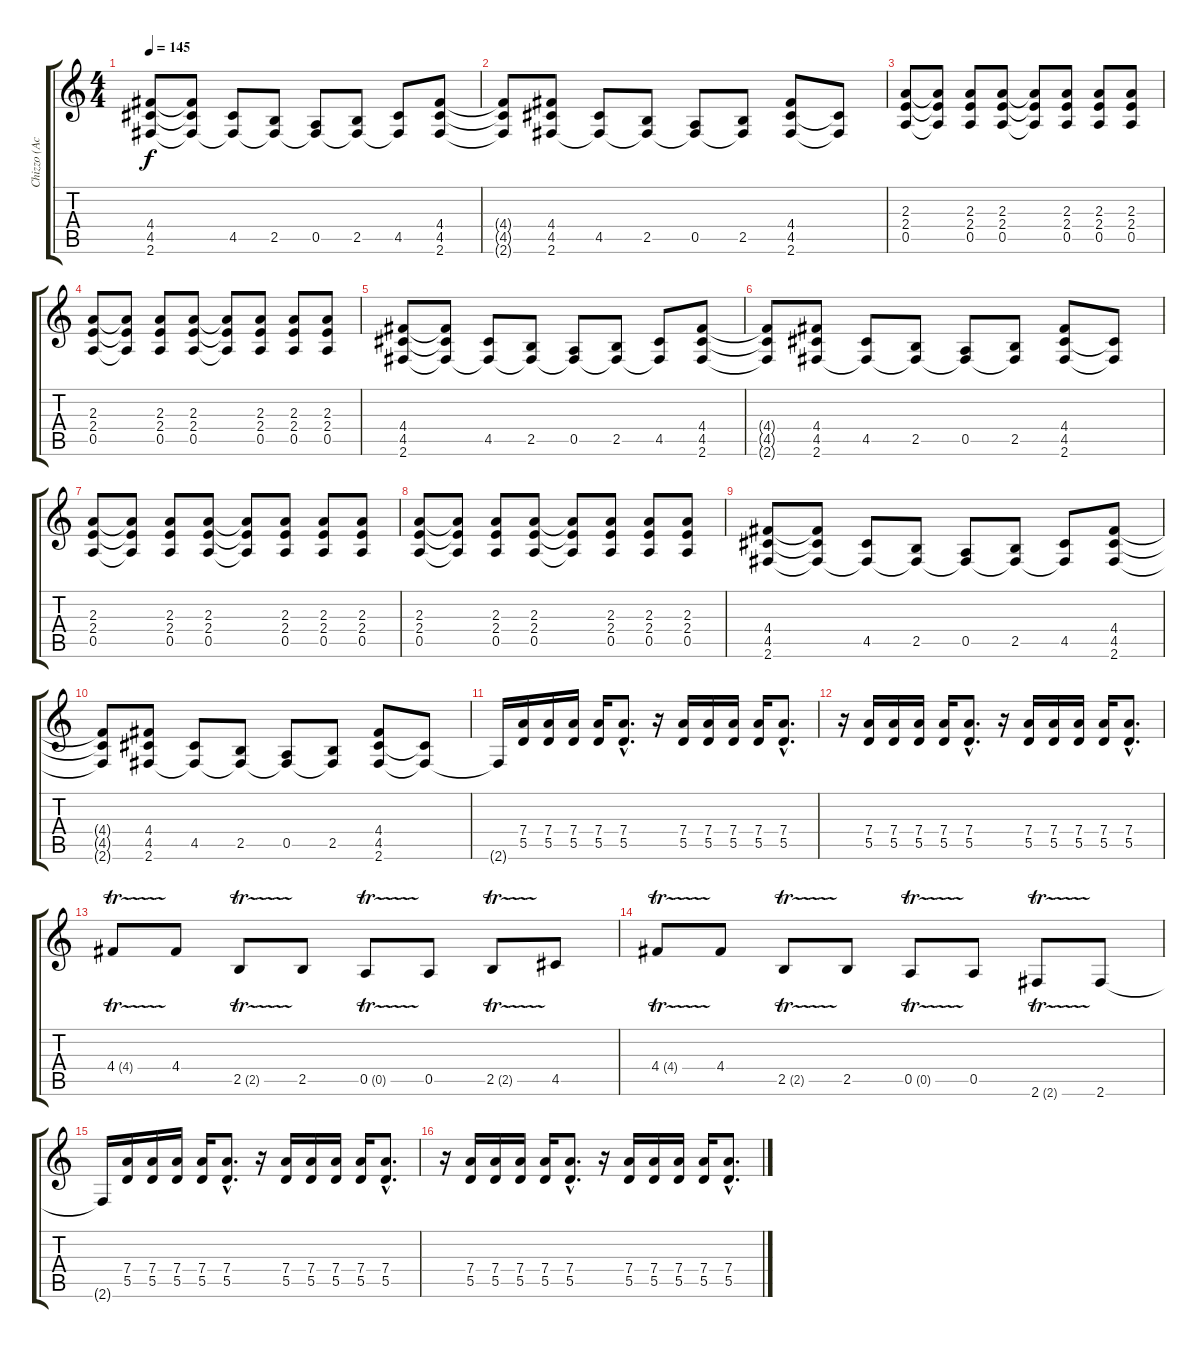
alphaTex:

\track ("Chizzo (Acomp)" "Chizzo (Ac") {instrument distortionguitar}
\staff {score tabs}
\tuning (E4 B3 G3 D3 A2 E2) {hide}
\ts (4 4)
\tempo 145
\clef g2
\ks c
(4.4 4.5 2.6).8{dy f} (4.4{t} 4.5{t} 2.6{t}).8 (4.5 2.6{t}).8 (2.5 2.6{t}).8 (0.5 2.6{t}).8 (2.5 2.6{t}).8 (4.5 2.6{t}).8 (4.4 4.5 2.6).8 |
(4.4{t} 4.5{t} 2.6{t}).8 (4.4 4.5 2.6).8 (4.5 2.6{t}).8 (2.5 2.6{t}).8 (0.5 2.6{t}).8 (2.5 2.6{t}).8 (4.4 4.5 2.6).8 (4.5{t} 2.6{t}).8 |
(2.3 2.4 0.5).8 (2.3{t} 2.4{t} 0.5{t}).8 (2.3 2.4 0.5).8 (2.3 2.4 0.5).8 (2.3{t} 2.4{t} 0.5{t}).8 (2.3 2.4 0.5).8 (2.3 2.4 0.5).8 (2.3 2.4 0.5).8 |
(2.3 2.4 0.5).8 (2.3{t} 2.4{t} 0.5{t}).8 (2.3 2.4 0.5).8 (2.3 2.4 0.5).8 (2.3{t} 2.4{t} 0.5{t}).8 (2.3 2.4 0.5).8 (2.3 2.4 0.5).8 (2.3 2.4 0.5).8 |
(4.4 4.5 2.6).8 (4.4{t} 4.5{t} 2.6{t}).8 (4.5 2.6{t}).8 (2.5 2.6{t}).8 (0.5 2.6{t}).8 (2.5 2.6{t}).8 (4.5 2.6{t}).8 (4.4 4.5 2.6).8 |
(4.4{t} 4.5{t} 2.6{t}).8 (4.4 4.5 2.6).8 (4.5 2.6{t}).8 (2.5 2.6{t}).8 (0.5 2.6{t}).8 (2.5 2.6{t}).8 (4.4 4.5 2.6).8 (4.5{t} 2.6{t}).8 |
(2.3 2.4 0.5).8 (2.3{t} 2.4{t} 0.5{t}).8 (2.3 2.4 0.5).8 (2.3 2.4 0.5).8 (2.3{t} 2.4{t} 0.5{t}).8 (2.3 2.4 0.5).8 (2.3 2.4 0.5).8 (2.3 2.4 0.5).8 |
(2.3 2.4 0.5).8 (2.3{t} 2.4{t} 0.5{t}).8 (2.3 2.4 0.5).8 (2.3 2.4 0.5).8 (2.3{t} 2.4{t} 0.5{t}).8 (2.3 2.4 0.5).8 (2.3 2.4 0.5).8 (2.3 2.4 0.5).8 |
(4.4 4.5 2.6).8 (4.4{t} 4.5{t} 2.6{t}).8 (4.5 2.6{t}).8 (2.5 2.6{t}).8 (0.5 2.6{t}).8 (2.5 2.6{t}).8 (4.5 2.6{t}).8 (4.4 4.5 2.6).8 |
(4.4{t} 4.5{t} 2.6{t}).8 (4.4 4.5 2.6).8 (4.5 2.6{t}).8 (2.5 2.6{t}).8 (0.5 2.6{t}).8 (2.5 2.6{t}).8 (4.4 4.5 2.6).8 (4.5{t} 2.6{t}).8 |
2.6{t}.16 (7.4 5.5).16 (7.4 5.5).16 (7.4 5.5).16 (7.4 5.5).16 (7.4{hac} 5.5{hac}).8{d} r.16 (7.4 5.5).16 (7.4 5.5).16 (7.4 5.5).16 (7.4 5.5).16 (7.4{hac} 5.5{hac}).8{d} |
r.16 (7.4 5.5).16 (7.4 5.5).16 (7.4 5.5).16 (7.4 5.5).16 (7.4{hac} 5.5{hac}).8{d} r.16 (7.4 5.5).16 (7.4 5.5).16 (7.4 5.5).16 (7.4 5.5).16 (7.4{hac} 5.5{hac}).8{d} |
4.4{tr (4 16)}.8 4.4.8 2.5{tr (2 16)}.8 2.5.8 0.5{tr (0 16)}.8 0.5.8 2.5{tr (2 16)}.8 4.5.8 |
4.4{tr (4 16)}.8 4.4.8 2.5{tr (2 16)}.8 2.5.8 0.5{tr (0 16)}.8 0.5.8 2.6{tr (2 16)}.8 2.6.8 |
2.6{t}.16 (7.4 5.5).16 (7.4 5.5).16 (7.4 5.5).16 (7.4 5.5).16 (7.4{hac} 5.5{hac}).8{d} r.16 (7.4 5.5).16 (7.4 5.5).16 (7.4 5.5).16 (7.4 5.5).16 (7.4{hac} 5.5{hac}).8{d} |
r.16 (7.4 5.5).16 (7.4 5.5).16 (7.4 5.5).16 (7.4 5.5).16 (7.4{hac} 5.5{hac}).8{d} r.16 (7.4 5.5).16 (7.4 5.5).16 (7.4 5.5).16 (7.4 5.5).16 (7.4{hac} 5.5{hac}).8{d}
